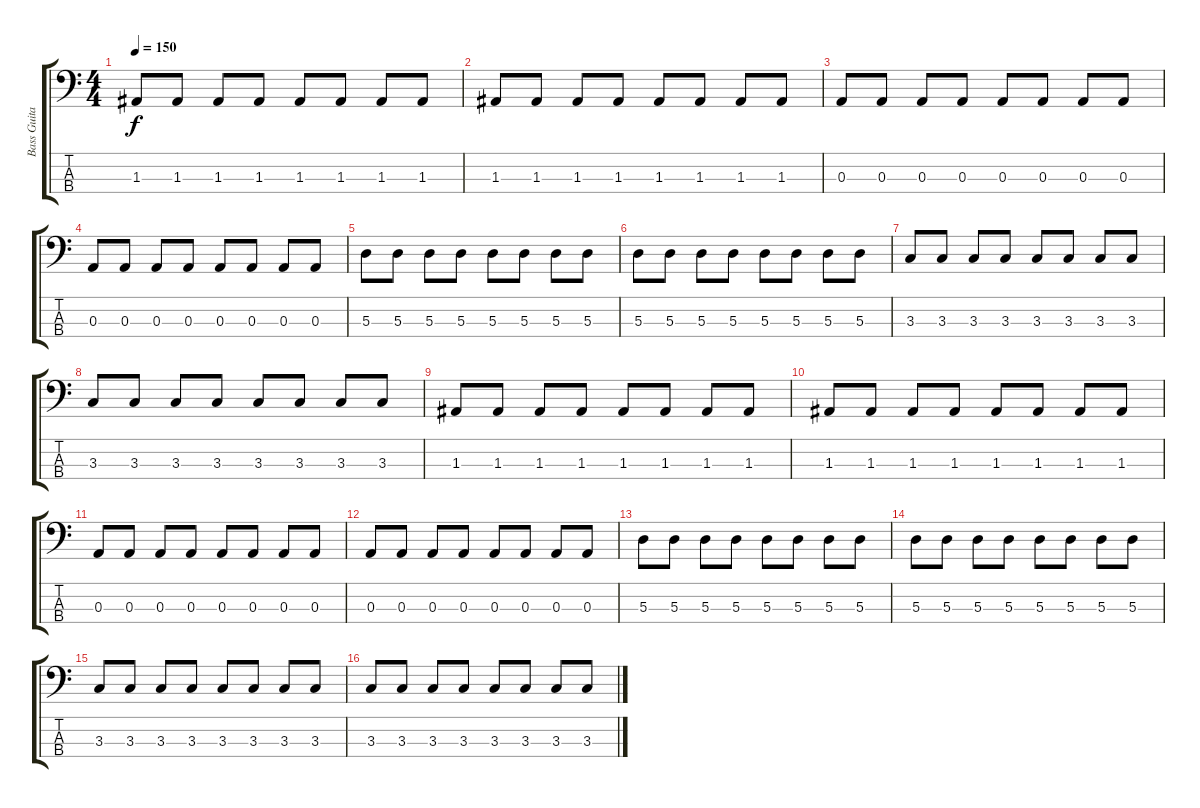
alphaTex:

\track ("Bass Guitar" "Bass Guita") {instrument electricbasspick}
\staff {score tabs}
\tuning (G2 D2 A1 D1) {hide}
\ts (4 4)
\tempo 150
\clef f4
\ks c
1.3.8{dy f} 1.3.8 1.3.8 1.3.8 1.3.8 1.3.8 1.3.8 1.3.8 |
1.3.8 1.3.8 1.3.8 1.3.8 1.3.8 1.3.8 1.3.8 1.3.8 |
0.3.8 0.3.8 0.3.8 0.3.8 0.3.8 0.3.8 0.3.8 0.3.8 |
0.3.8 0.3.8 0.3.8 0.3.8 0.3.8 0.3.8 0.3.8 0.3.8 |
5.3.8 5.3.8 5.3.8 5.3.8 5.3.8 5.3.8 5.3.8 5.3.8 |
5.3.8 5.3.8 5.3.8 5.3.8 5.3.8 5.3.8 5.3.8 5.3.8 |
3.3.8 3.3.8 3.3.8 3.3.8 3.3.8 3.3.8 3.3.8 3.3.8 |
3.3.8 3.3.8 3.3.8 3.3.8 3.3.8 3.3.8 3.3.8 3.3.8 |
1.3.8 1.3.8 1.3.8 1.3.8 1.3.8 1.3.8 1.3.8 1.3.8 |
1.3.8 1.3.8 1.3.8 1.3.8 1.3.8 1.3.8 1.3.8 1.3.8 |
0.3.8 0.3.8 0.3.8 0.3.8 0.3.8 0.3.8 0.3.8 0.3.8 |
0.3.8 0.3.8 0.3.8 0.3.8 0.3.8 0.3.8 0.3.8 0.3.8 |
5.3.8 5.3.8 5.3.8 5.3.8 5.3.8 5.3.8 5.3.8 5.3.8 |
5.3.8 5.3.8 5.3.8 5.3.8 5.3.8 5.3.8 5.3.8 5.3.8 |
3.3.8 3.3.8 3.3.8 3.3.8 3.3.8 3.3.8 3.3.8 3.3.8 |
3.3.8 3.3.8 3.3.8 3.3.8 3.3.8 3.3.8 3.3.8 3.3.8
